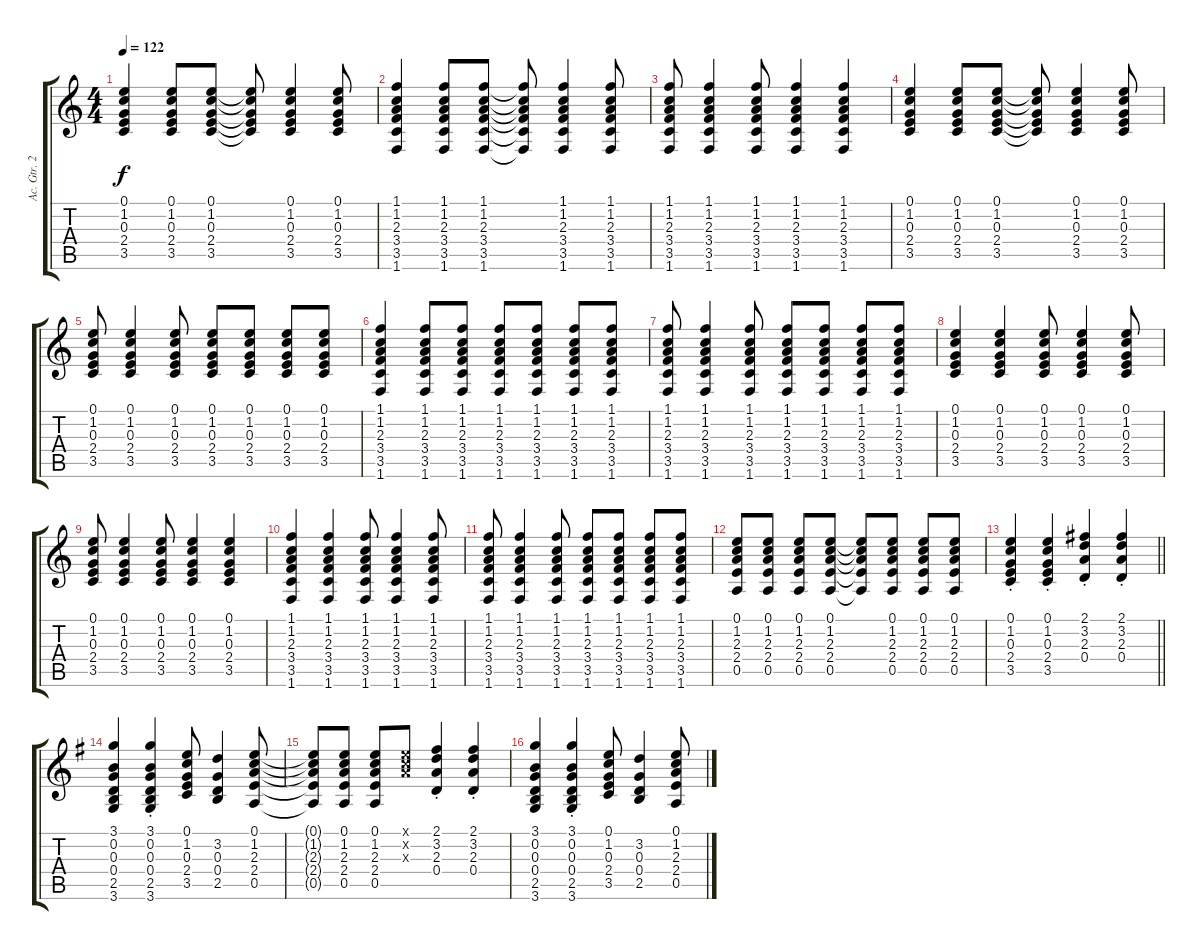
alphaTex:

\track ("Ac. Gtr. 2" "Ac. Gtr. 2") {instrument acousticguitarnylon}
\staff {score tabs}
\tuning (E4 B3 G3 D3 A2 E2) {hide}
\ts (4 4)
\tempo 122
\clef g2
\ks c
(0.1 1.2 0.3 2.4 3.5).4{dy f} (0.1 1.2 0.3 2.4 3.5).8 (0.1 1.2 0.3 2.4 3.5).8 (0.1{t} 1.2{t} 0.3{t} 2.4{t} 3.5{t}).8 (0.1 1.2 0.3 2.4 3.5).4 (0.1 1.2 0.3 2.4 3.5).8 |
(1.1 1.2 2.3 3.4 3.5 1.6).4 (1.1 1.2 2.3 3.4 3.5 1.6).8 (1.1 1.2 2.3 3.4 3.5 1.6).8 (1.1{t} 1.2{t} 2.3{t} 3.4{t} 3.5{t} 1.6{t}).8 (1.1 1.2 2.3 3.4 3.5 1.6).4 (1.1 1.2 2.3 3.4 3.5 1.6).8 |
(1.1 1.2 2.3 3.4 3.5 1.6).8 (1.1 1.2 2.3 3.4 3.5 1.6).4 (1.1 1.2 2.3 3.4 3.5 1.6).8 (1.1 1.2 2.3 3.4 3.5 1.6).4 (1.1 1.2 2.3 3.4 3.5 1.6).4 |
(0.1 1.2 0.3 2.4 3.5).4 (0.1 1.2 0.3 2.4 3.5).8 (0.1 1.2 0.3 2.4 3.5).8 (0.1{t} 1.2{t} 0.3{t} 2.4{t} 3.5{t}).8 (0.1 1.2 0.3 2.4 3.5).4 (0.1 1.2 0.3 2.4 3.5).8 |
(0.1 1.2 0.3 2.4 3.5).8 (0.1 1.2 0.3 2.4 3.5).4 (0.1 1.2 0.3 2.4 3.5).8 (0.1 1.2 0.3 2.4 3.5).8 (0.1 1.2 0.3 2.4 3.5).8 (0.1 1.2 0.3 2.4 3.5).8 (0.1 1.2 0.3 2.4 3.5).8 |
(1.1 1.2 2.3 3.4 3.5 1.6).4 (1.1 1.2 2.3 3.4 3.5 1.6).8 (1.1 1.2 2.3 3.4 3.5 1.6).8 (1.1 1.2 2.3 3.4 3.5 1.6).8 (1.1 1.2 2.3 3.4 3.5 1.6).8 (1.1 1.2 2.3 3.4 3.5 1.6).8 (1.1 1.2 2.3 3.4 3.5 1.6).8 |
(1.1 1.2 2.3 3.4 3.5 1.6).8 (1.1 1.2 2.3 3.4 3.5 1.6).4 (1.1 1.2 2.3 3.4 3.5 1.6).8 (1.1 1.2 2.3 3.4 3.5 1.6).8 (1.1 1.2 2.3 3.4 3.5 1.6).8 (1.1 1.2 2.3 3.4 3.5 1.6).8 (1.1 1.2 2.3 3.4 3.5 1.6).8 |
(0.1 1.2 0.3 2.4 3.5).4 (0.1 1.2 0.3 2.4 3.5).4 (0.1 1.2 0.3 2.4 3.5).8 (0.1 1.2 0.3 2.4 3.5).4 (0.1 1.2 0.3 2.4 3.5).8 |
(0.1 1.2 0.3 2.4 3.5).8 (0.1 1.2 0.3 2.4 3.5).4 (0.1 1.2 0.3 2.4 3.5).8 (0.1 1.2 0.3 2.4 3.5).4 (0.1 1.2 0.3 2.4 3.5).4 |
(1.1 1.2 2.3 3.4 3.5 1.6).4 (1.1 1.2 2.3 3.4 3.5 1.6).4 (1.1 1.2 2.3 3.4 3.5 1.6).8 (1.1 1.2 2.3 3.4 3.5 1.6).4 (1.1 1.2 2.3 3.4 3.5 1.6).8 |
(1.1 1.2 2.3 3.4 3.5 1.6).8 (1.1 1.2 2.3 3.4 3.5 1.6).4 (1.1 1.2 2.3 3.4 3.5 1.6).8 (1.1 1.2 2.3 3.4 3.5 1.6).8 (1.1 1.2 2.3 3.4 3.5 1.6).8 (1.1 1.2 2.3 3.4 3.5 1.6).8 (1.1 1.2 2.3 3.4 3.5 1.6).8 |
(0.1 1.2 2.3 2.4 0.5).8 (0.1 1.2 2.3 2.4 0.5).8 (0.1 1.2 2.3 2.4 0.5).8 (0.1 1.2 2.3 2.4 0.5).8 (0.1{t} 1.2{t} 2.3{t} 2.4{t} 0.5{t}).8 (0.1 1.2 2.3 2.4 0.5).8 (0.1 1.2 2.3 2.4 0.5).8 (0.1 1.2 2.3 2.4 0.5).8 |
\barLineRight lightlight
(0.1{st} 1.2{st} 0.3{st} 2.4{st} 3.5{st}).4 (0.1{st} 1.2{st} 0.3{st} 2.4{st} 3.5{st}).4 (2.1{st} 3.2{st} 2.3{st} 0.4{st}).4 (2.1{st} 3.2{st} 2.3{st} 0.4{st}).4 |
\ks g
(3.1 0.2 0.3 0.4 2.5 3.6).4 (3.1{st} 0.2{st} 0.3{st} 0.4{st} 2.5{st} 3.6{st}).4 (0.1 1.2 0.3 2.4 3.5).8 (3.2 0.3 0.4 2.5).4 (0.1 1.2 2.3 2.4 0.5).8 |
(0.1{t} 1.2{t} 2.3{t} 2.4{t} 0.5{t}).8 (0.1 1.2 2.3 2.4 0.5).8 (0.1 1.2 2.3 2.4 0.5).8 (0.1{x} 1.2{x} 2.3{x}).8 (2.1{st} 3.2{st} 2.3{st} 0.4{st}).4 (2.1{st} 3.2{st} 2.3{st} 0.4{st}).4 |
(3.1 0.2 0.3 0.4 2.5 3.6).4 (3.1{st} 0.2{st} 0.3{st} 0.4{st} 2.5{st} 3.6{st}).4 (0.1 1.2 0.3 2.4 3.5).8 (3.2 0.3 0.4 2.5).4 (0.1 1.2 2.3 2.4 0.5).8
